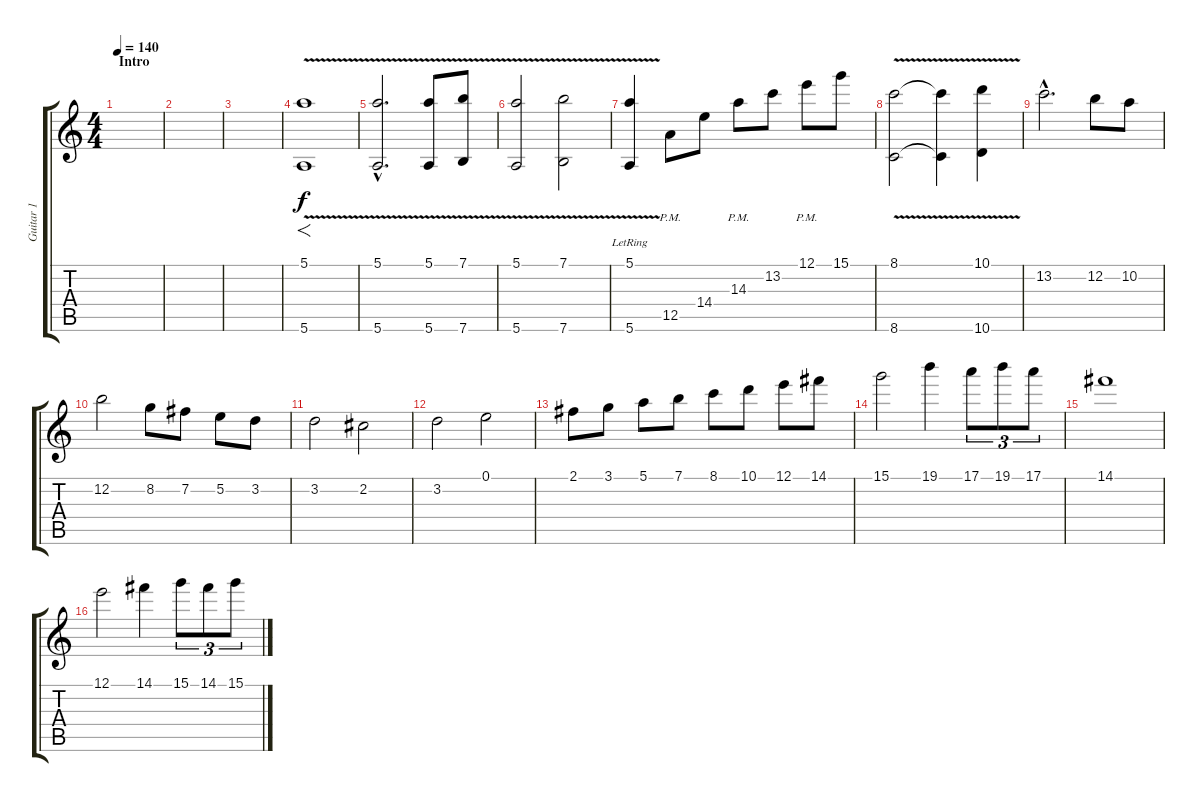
\track ("Guitar 1" "Guitar 1") {instrument distortionguitar}
\staff {score tabs}
\tuning (E4 B3 G3 D3 A2 E2) {hide}
\ts (4 4)
\section ("" "Intro")
\tempo 140
\clef g2
\ks c
|
|
|
(5.1{v} 5.6).1{f} |
(5.1{v hac} 5.6{hac}).2{d} (5.1{v} 5.6).8 (7.1{v} 7.6).8 |
(5.1{v} 5.6).2 (7.1{v} 7.6).2 |
(5.1{v lr} 5.6{lr}).4 12.5{pm}.8 14.4.8 14.3{pm}.8 13.2.8 12.1{pm}.8 15.1.8 |
(8.1{v} 8.6).2 (8.1{t} 8.6{t}).4 (10.1{v} 10.6).4 |
13.2{hac}.2{d} 12.2.8 10.2.8 |
12.2.2 8.2.8 7.2.8 5.2.8 3.2.8 |
3.2.2 2.2.2 |
3.2.2 0.1.2 |
2.1.8 3.1.8 5.1.8 7.1.8 8.1.8 10.1.8 12.1.8 14.1.8 |
15.1.2 19.1.4 17.1.8{tu (3 2)} 19.1.8{tu (3 2)} 17.1.8{tu (3 2)} |
14.1.1 |
12.1.2 14.1.4 15.1.8{tu (3 2)} 14.1.8{tu (3 2)} 15.1.8{tu (3 2)}
